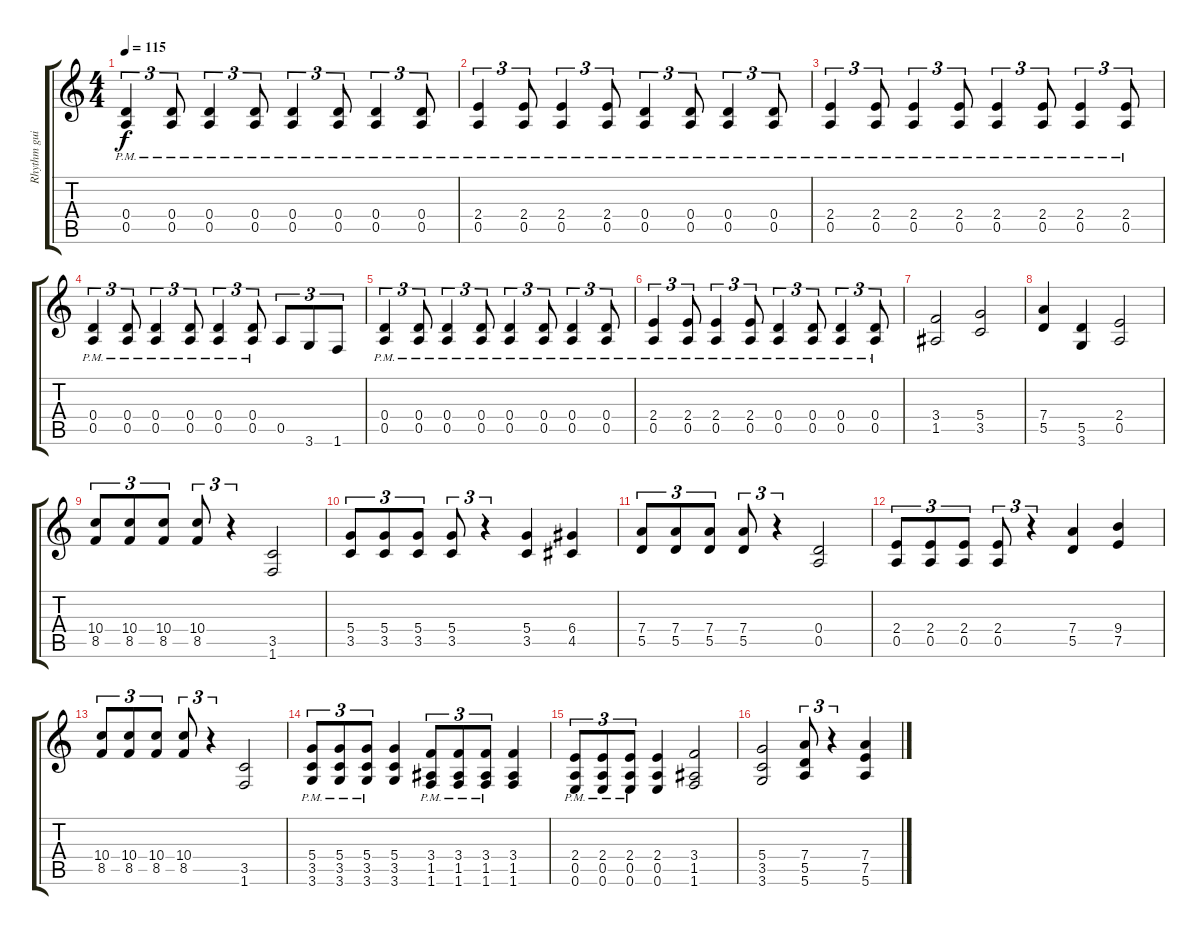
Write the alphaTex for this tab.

\track ("Rhythm guitar 2" "Rhythm gui") {instrument distortionguitar}
\staff {score tabs}
\tuning (E4 B3 G3 D3 A2 E2) {hide}
\ts (4 4)
\tempo 115
\clef g2
\ks c
(0.4{pm} 0.5{pm}).4{tu (3 2) dy f} (0.4{pm} 0.5{pm}).8{tu (3 2)} (0.4{pm} 0.5{pm}).4{tu (3 2)} (0.4{pm} 0.5{pm}).8{tu (3 2)} (0.4{pm} 0.5{pm}).4{tu (3 2)} (0.4{pm} 0.5{pm}).8{tu (3 2)} (0.4{pm} 0.5{pm}).4{tu (3 2)} (0.4{pm} 0.5{pm}).8{tu (3 2)} |
(2.4{pm} 0.5{pm}).4{tu (3 2)} (2.4{pm} 0.5{pm}).8{tu (3 2)} (2.4{pm} 0.5{pm}).4{tu (3 2)} (2.4{pm} 0.5{pm}).8{tu (3 2)} (0.4{pm} 0.5{pm}).4{tu (3 2)} (0.4{pm} 0.5{pm}).8{tu (3 2)} (0.4{pm} 0.5{pm}).4{tu (3 2)} (0.4{pm} 0.5{pm}).8{tu (3 2)} |
(2.4{pm} 0.5{pm}).4{tu (3 2)} (2.4{pm} 0.5{pm}).8{tu (3 2)} (2.4{pm} 0.5{pm}).4{tu (3 2)} (2.4{pm} 0.5{pm}).8{tu (3 2)} (2.4{pm} 0.5{pm}).4{tu (3 2)} (2.4{pm} 0.5{pm}).8{tu (3 2)} (2.4{pm} 0.5{pm}).4{tu (3 2)} (2.4{pm} 0.5{pm}).8{tu (3 2)} |
(0.4{pm} 0.5{pm}).4{tu (3 2)} (0.4{pm} 0.5{pm}).8{tu (3 2)} (0.4{pm} 0.5{pm}).4{tu (3 2)} (0.4{pm} 0.5{pm}).8{tu (3 2)} (0.4{pm} 0.5{pm}).4{tu (3 2)} (0.4{pm} 0.5{pm}).8{tu (3 2)} 0.5.8{tu (3 2)} 3.6.8{tu (3 2)} 1.6.8{tu (3 2)} |
(0.4{pm} 0.5{pm}).4{tu (3 2)} (0.4{pm} 0.5{pm}).8{tu (3 2)} (0.4{pm} 0.5{pm}).4{tu (3 2)} (0.4{pm} 0.5{pm}).8{tu (3 2)} (0.4{pm} 0.5{pm}).4{tu (3 2)} (0.4{pm} 0.5{pm}).8{tu (3 2)} (0.4{pm} 0.5{pm}).4{tu (3 2)} (0.4{pm} 0.5{pm}).8{tu (3 2)} |
(2.4{pm} 0.5{pm}).4{tu (3 2)} (2.4{pm} 0.5{pm}).8{tu (3 2)} (2.4{pm} 0.5{pm}).4{tu (3 2)} (2.4{pm} 0.5{pm}).8{tu (3 2)} (0.4{pm} 0.5{pm}).4{tu (3 2)} (0.4{pm} 0.5{pm}).8{tu (3 2)} (0.4{pm} 0.5{pm}).4{tu (3 2)} (0.4{pm} 0.5{pm}).8{tu (3 2)} |
(3.4 1.5).2 (5.4 3.5).2 |
(7.4 5.5).4 (5.5 3.6).4 (2.4 0.5).2 |
(10.4 8.5).8{tu (3 2)} (10.4 8.5).8{tu (3 2)} (10.4 8.5).8{tu (3 2)} (10.4 8.5).8{tu (3 2)} r.4{tu (3 2)} (3.5 1.6).2 |
(5.4 3.5).8{tu (3 2)} (5.4 3.5).8{tu (3 2)} (5.4 3.5).8{tu (3 2)} (5.4 3.5).8{tu (3 2)} r.4{tu (3 2)} (5.4 3.5).4 (6.4 4.5).4 |
(7.4 5.5).8{tu (3 2)} (7.4 5.5).8{tu (3 2)} (7.4 5.5).8{tu (3 2)} (7.4 5.5).8{tu (3 2)} r.4{tu (3 2)} (0.4 0.5).2 |
(2.4 0.5).8{tu (3 2)} (2.4 0.5).8{tu (3 2)} (2.4 0.5).8{tu (3 2)} (2.4 0.5).8{tu (3 2)} r.4{tu (3 2)} (7.4 5.5).4 (9.4 7.5).4 |
(10.4 8.5).8{tu (3 2)} (10.4 8.5).8{tu (3 2)} (10.4 8.5).8{tu (3 2)} (10.4 8.5).8{tu (3 2)} r.4{tu (3 2)} (3.5 1.6).2 |
(5.4{pm} 3.5{pm} 3.6{pm}).8{tu (3 2)} (5.4{pm} 3.5{pm} 3.6{pm}).8{tu (3 2)} (5.4{pm} 3.5{pm} 3.6{pm}).8{tu (3 2)} (5.4 3.5 3.6).4 (3.4{pm} 1.5{pm} 1.6{pm}).8{tu (3 2)} (3.4{pm} 1.5{pm} 1.6{pm}).8{tu (3 2)} (3.4{pm} 1.5{pm} 1.6{pm}).8{tu (3 2)} (3.4 1.5 1.6).4 |
(2.4{pm} 0.5{pm} 0.6{pm}).8{tu (3 2)} (2.4{pm} 0.5{pm} 0.6{pm}).8{tu (3 2)} (2.4{pm} 0.5{pm} 0.6{pm}).8{tu (3 2)} (2.4 0.5 0.6).4 (3.4 1.5 1.6).2 |
(5.4 3.5 3.6).2 (7.4 5.5 5.6).8{tu (3 2)} r.4{tu (3 2)} (7.4 7.5 5.6).4
